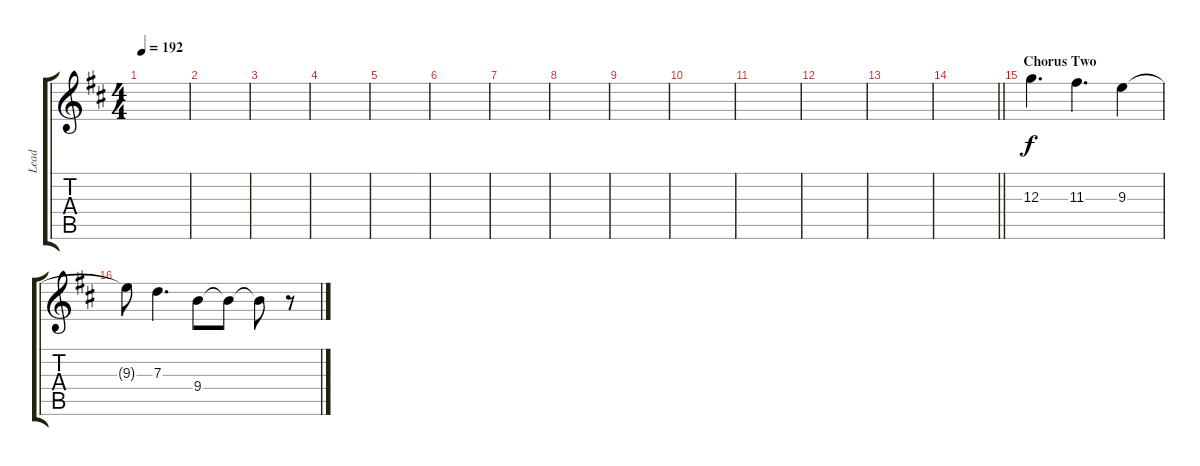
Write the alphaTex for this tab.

\track ("Lead" "Lead") {instrument distortionguitar}
\staff {score tabs}
\tuning (E4 B3 G3 D3 A2 E2) {hide}
\ts (4 4)
\tempo 192
\clef g2
\ks d
|
|
|
|
|
|
|
|
|
|
|
|
|
\barLineRight lightlight
|
\section ("" "Chorus Two")
12.3.4{d} 11.3.4{d} 9.3.4 |
9.3{t}.8 7.3.4{d} 9.4.8 9.4{t}.8 9.4{t}.8 r.8
